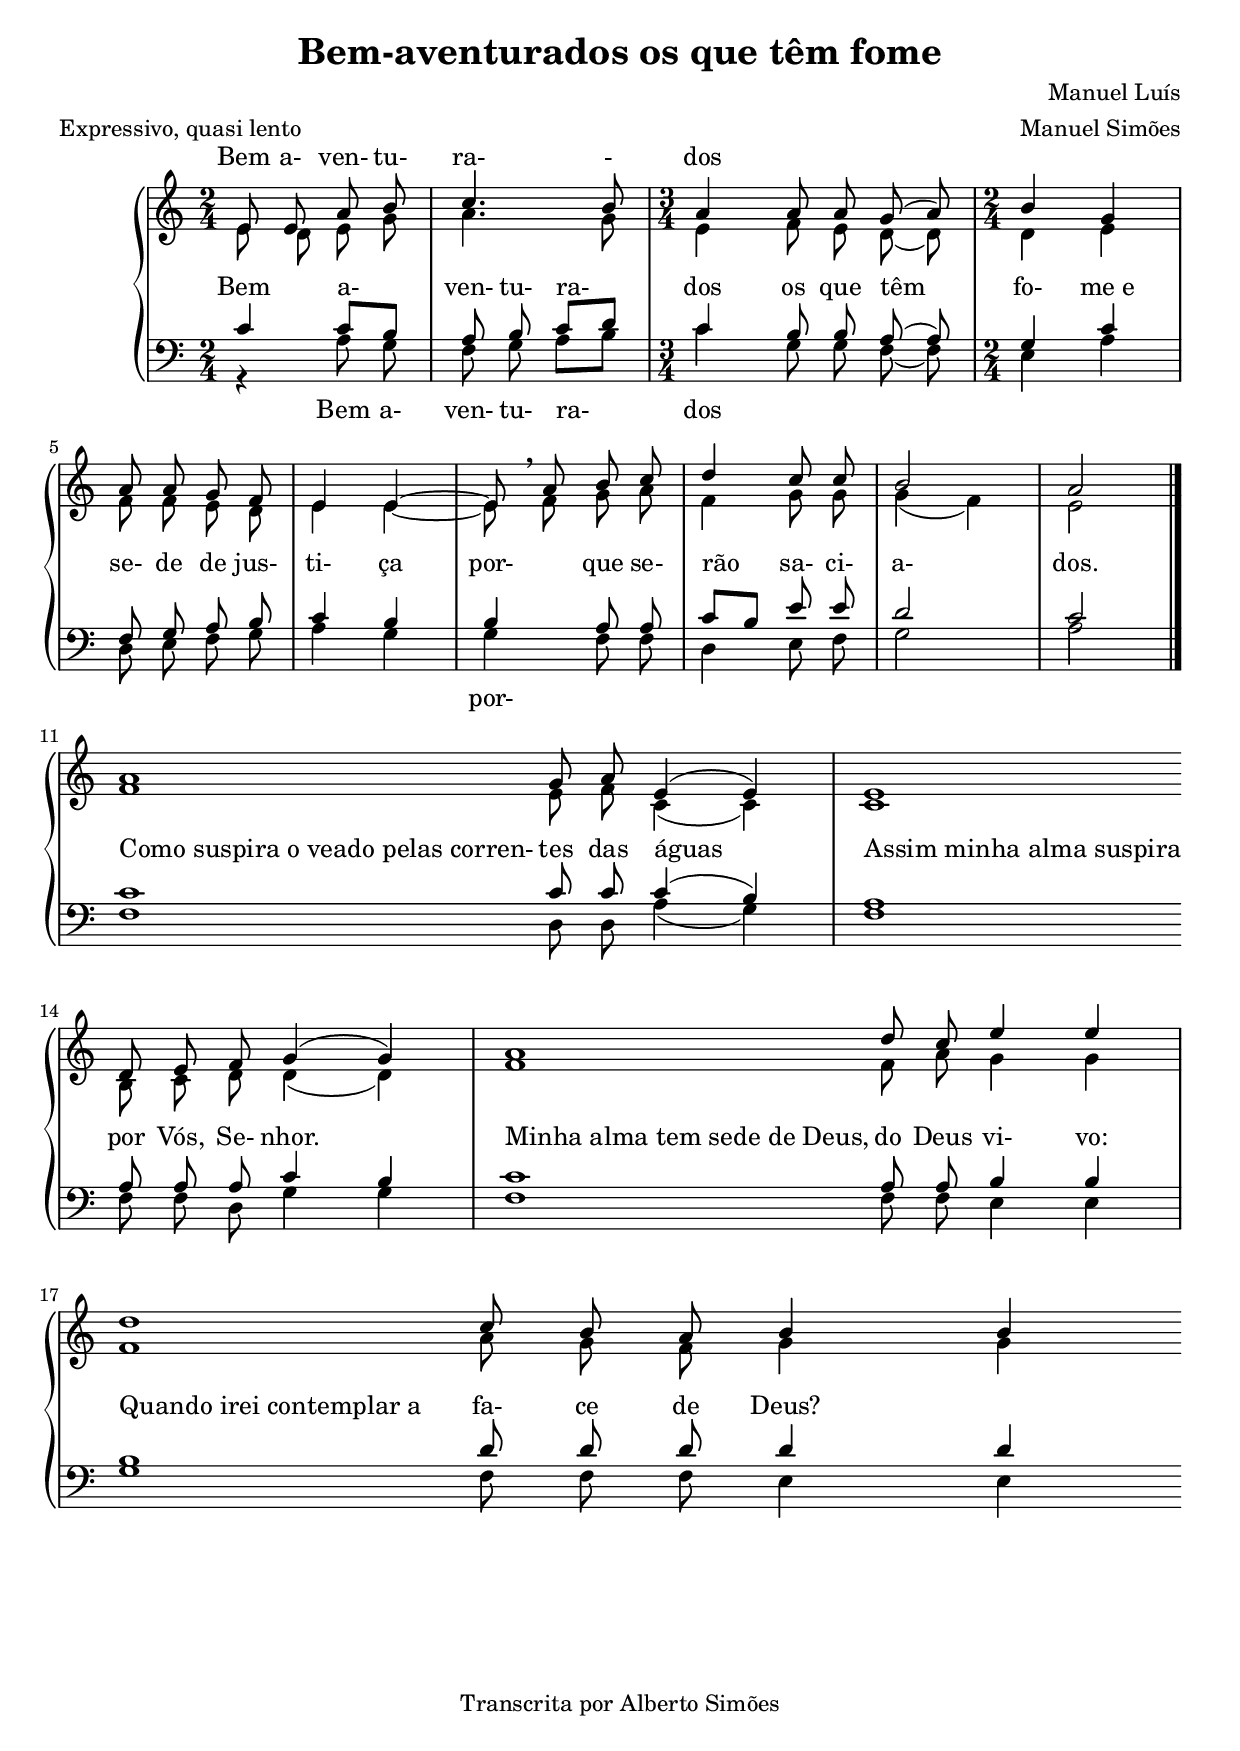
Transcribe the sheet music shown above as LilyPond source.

\version "2.14.0"


\header {
  title = "Bem-aventurados os que têm fome"
  composer = "Manuel Luís"
  arranger = "Manuel Simões"
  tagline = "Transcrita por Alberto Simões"

  ocasioes = "entrada"
  seccao   = "entrada"

  meter = "Expressivo, quasi lento"

}


global = {
  \key c \major
  \time 2/4
}

textS = \lyricmode {
  Bem a- ven- tu- ra- - dos

}

textM = \lyricmode {
  Bem a- ven- tu- ra- dos os que têm fo- me_e se- de de jus- ti- ça
  por- que se- rão sa- ci- a- dos.


  \once \override LyricText #'self-alignment-X = #LEFT
  "Como suspira o veado pelas corren-" tes das águas
  \once \override LyricText #'self-alignment-X = #LEFT
  "Assim minha alma suspira" por Vós, Se- nhor. \skip4
  \once \override LyricText #'self-alignment-X = #LEFT
  "Minha alma tem sede de Deus," do Deus vi- vo:
  \once \override LyricText #'self-alignment-X = #LEFT
  "Quando irei contemplar a" fa- ce de Deus?
}

textB = \lyricmode {
  Bem a- ven- tu- ra- dos \repeat unfold 11 { \skip4 } por-
}

vS = \relative c' {
  \global
  \autoBeamOff
  \clef treble
  
  e8 e a b c4. b8 \time 3/4 a4 a8 a g( a) \time 2/4 b4 g \break
  a8 a g f e4 e ~ e8 \breathe a b c
  d4 c8 c b2 a2 \bar "|."


  \set Score.measureLength = #(ly:make-moment 4 4)
  a1
  \bar "dashed"
  \set Score.measureLength = #(ly:make-moment 3 4)
  g8 a e4( e)

  \set Score.measureLength = #(ly:make-moment 4 4)
  e1
  \bar "dashed"
  \set Score.measureLength = #(ly:make-moment 7 8)
  d8 e f g4( g)

  \set Score.measureLength = #(ly:make-moment 4 4)
  a1
  \bar "dashed"
  \set Score.measureLength = #(ly:make-moment 3 4)
  d8 c e4 e

  \set Score.measureLength = #(ly:make-moment 4 4)
  d1
  \bar "dashed"
  \set Score.measureLength = #(ly:make-moment 7 8)
  c8 b a b4 b \bar ":|"
}

vA = \relative c' {
  \global
  \autoBeamOff
  \clef treble

  e8 d e g
  a4. g8
  \time 3/4
  e4 f8 e d(  d)
  d4 e f8 f e d
  e4 e ~ e8 f8 g a
  f4 g8 g g4( f) e2


  \set Score.measureLength = #(ly:make-moment 4 4)
  f1
  \bar "dashed"
  \set Score.measureLength = #(ly:make-moment 3 4)
  e8 f c4 ( c)

  \set Score.measureLength = #(ly:make-moment 4 4)
  c1
  \bar "dashed"
  \set Score.measureLength = #(ly:make-moment 7 8)
  b8 c d d4 ( d)

  \set Score.measureLength = #(ly:make-moment 4 4)
  f1
  \bar "dashed"
  \set Score.measureLength = #(ly:make-moment 3 4)
  f8 a g4 g

  \set Score.measureLength = #(ly:make-moment 4 4)
  f1
  \bar "dashed"
  \set Score.measureLength = #(ly:make-moment 7 8)
  a8 g f g4 g \bar ":|"
}

vT = \relative c' {
  \global
  \clef bass
  \autoBeamOff

  c4 c8[ b] a b c[ d] c4 b8 b a( a) g4 c
  f,8 g a b c4 b b a8 a c[ b] e e d2 c
  \break

  \set Score.measureLength = #(ly:make-moment 4 4)
  c1 
  \bar "dashed"
  \set Score.measureLength = #(ly:make-moment 3 4)
  c8 c c4( b)

  \set Score.measureLength = #(ly:make-moment 4 4)
  a1 
  \bar "dashed"
  \set Score.measureLength = #(ly:make-moment 7 8)
  a8 a a c4 b

  \set Score.measureLength = #(ly:make-moment 4 4)
  c1
  \bar "dashed"
  \set Score.measureLength = #(ly:make-moment 3 4)
  a8 a b4 b

  \set Score.measureLength = #(ly:make-moment 4 4)
  b1
  \bar "dashed"
  \set Score.measureLength = #(ly:make-moment 7 8)
  d8 d d d4 d
}

vB = \relative c' {
  \global
  \clef bass
  \autoBeamOff

  r4 a8 g f g a[ b] c4 g8 g f( f) e4 a
  d,8 e f g a4 g g f8 f d4 e8 f g2 a


  \set Score.measureLength = #(ly:make-moment 4 4)
  f1
  \bar "dashed"
  \set Score.measureLength = #(ly:make-moment 3 4)
  d8 d a'4( g)
  
  \set Score.measureLength = #(ly:make-moment 4 4)
  f1 
  \bar "dashed"
  \set Score.measureLength = #(ly:make-moment 7 8)
  f8 f d g4 g

  \set Score.measureLength = #(ly:make-moment 4 4)
  f1 
  \bar "dashed"
  \set Score.measureLength = #(ly:make-moment 3 4)
  f8 f e4 e

  \set Score.measureLength = #(ly:make-moment 4 4)
  g1
  \bar "dashed"
  \set Score.measureLength = #(ly:make-moment 7 8)
  f8 f f e4 e


}


\score {
  <<
    \new PianoStaff <<
      \new Staff = women <<
        \new Voice = "SS" { \voiceOne \vS }
        \new Voice = "AA" { \voiceTwo \vA }
      >>
      \new Staff = men <<
        \new Voice = "TT" { \voiceOne \vT }
        \new Voice = "BB" { \voiceTwo \vB }
      >>
      \new Lyrics \with { alignAboveContext = "women" }   { \lyricsto SS \textS }
      \new Lyrics \with { alignAboveContext = "men" }   { \lyricsto TT \textM }
      \new Lyrics \with { alignBelowContext = "men" }   { \lyricsto BB \textB }
    >>
  >>
  \layout {
    \context {
      \Staff \RemoveEmptyStaves 
      \override VerticalAxisGroup #'remove-first = ##t
    }
  }
  \midi {
    \context {
      \Score
      tempoWholesPerMinute = #(ly:make-moment 64 4)
    }
  }
}


